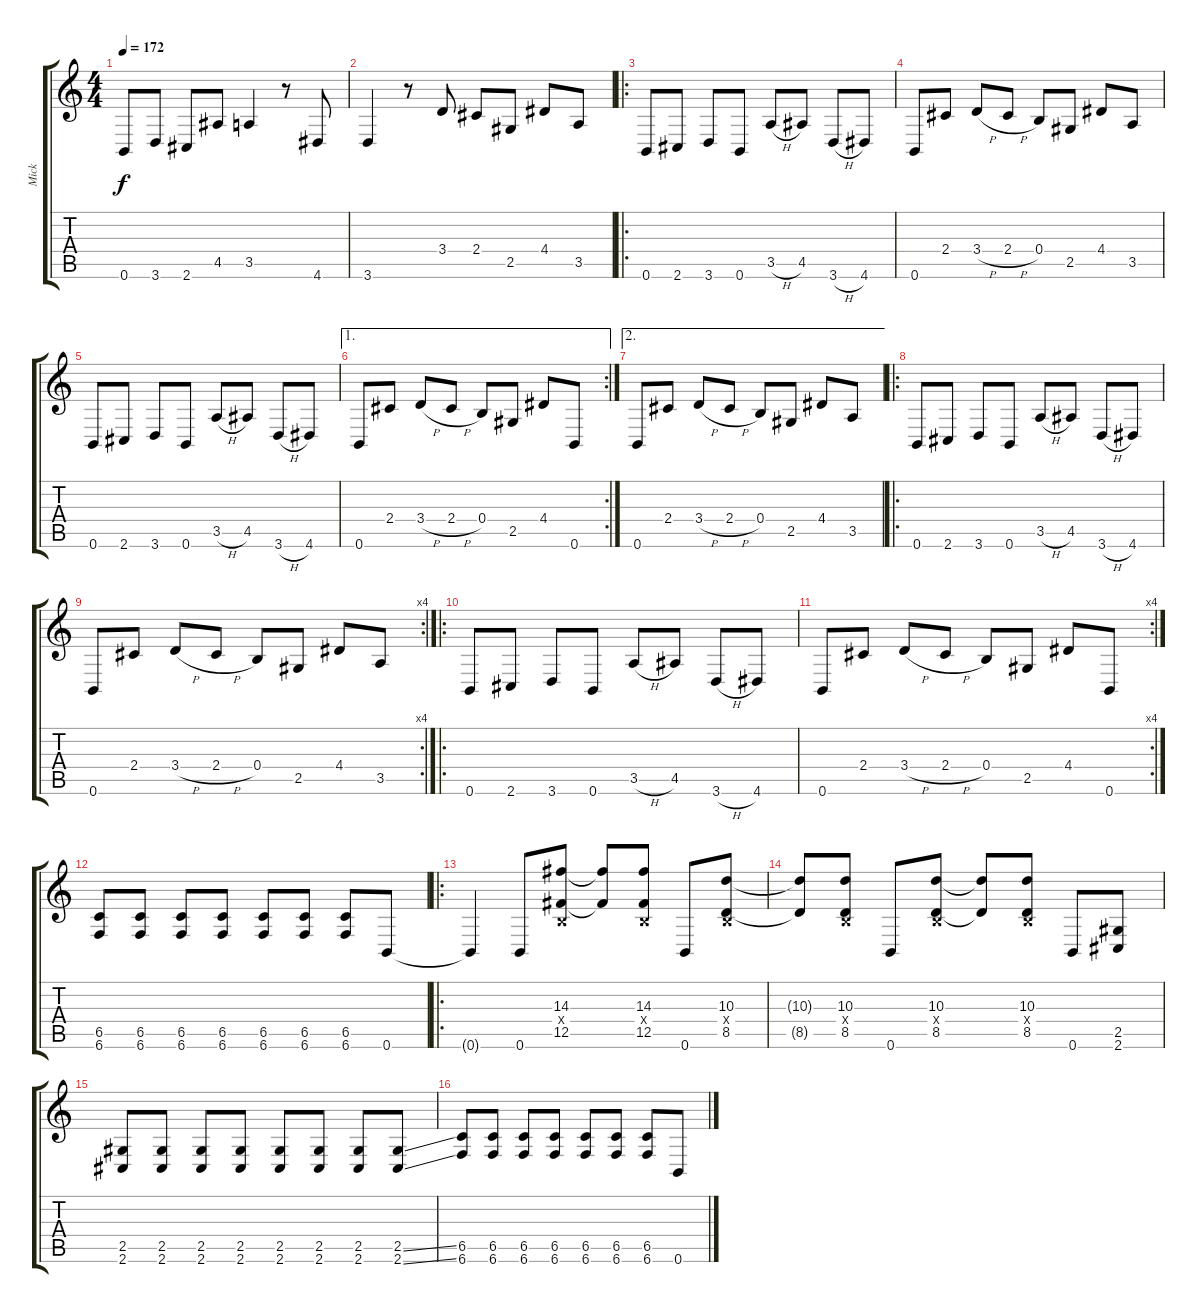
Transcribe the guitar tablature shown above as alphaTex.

\track ("Mick" "Mick") {instrument distortionguitar}
\staff {score tabs}
\tuning (Db4 Ab3 E3 B2 Gb2 B1) {hide}
\ts (4 4)
\tempo 172
\clef g2
\ks c
0.6.8{dy f} 3.6.8 2.6.8 4.5.8 3.5.4 r.8 4.6.8 |
3.6.4 r.8 3.4.8 2.4.8 2.5.8 4.4.8 3.5.8 |
\ro
0.6.8 2.6.8 3.6.8 0.6.8 3.5{h}.8 4.5.8 3.6{h}.8 4.6.8 |
0.6.8 2.4.8 3.4{h}.8 2.4{h}.8 0.4.8 2.5.8 4.4.8 3.5.8 |
0.6.8 2.6.8 3.6.8 0.6.8 3.5{h}.8 4.5.8 3.6{h}.8 4.6.8 |
\ae 1
\rc 2
0.6.8 2.4.8 3.4{h}.8 2.4{h}.8 0.4.8 2.5.8 4.4.8 0.6.8 |
\ae 2
0.6.8 2.4.8 3.4{h}.8 2.4{h}.8 0.4.8 2.5.8 4.4.8 3.5.8 |
\ro
0.6.8 2.6.8 3.6.8 0.6.8 3.5{h}.8 4.5.8 3.6{h}.8 4.6.8 |
\rc 4
0.6.8 2.4.8 3.4{h}.8 2.4{h}.8 0.4.8 2.5.8 4.4.8 3.5.8 |
\ro
0.6.8 2.6.8 3.6.8 0.6.8 3.5{h}.8 4.5.8 3.6{h}.8 4.6.8 |
\rc 4
0.6.8 2.4.8 3.4{h}.8 2.4{h}.8 0.4.8 2.5.8 4.4.8 0.6.8 |
(6.5 6.6).8 (6.5 6.6).8 (6.5 6.6).8 (6.5 6.6).8 (6.5 6.6).8 (6.5 6.6).8 (6.5 6.6).8 0.6.8 |
\ro
0.6{t}.4 0.6.8 (14.3 0.4{x} 12.5).8 (14.3{t} 12.5{t}).8 (14.3 0.4{x} 12.5).8 0.6.8 (10.3 0.4{x} 8.5).8 |
(10.3{t} 8.5{t}).8 (10.3 0.4{x} 8.5).8 0.6.8 (10.3 0.4{x} 8.5).8 (10.3{t} 8.5{t}).8 (10.3 0.4{x} 8.5).8 0.6.8 (2.5 2.6).8 |
(2.5 2.6).8 (2.5 2.6).8 (2.5 2.6).8 (2.5 2.6).8 (2.5 2.6).8 (2.5 2.6).8 (2.5 2.6).8 (2.5{ss} 2.6{ss}).8 |
(6.5 6.6).8 (6.5 6.6).8 (6.5 6.6).8 (6.5 6.6).8 (6.5 6.6).8 (6.5 6.6).8 (6.5 6.6).8 0.6.8
